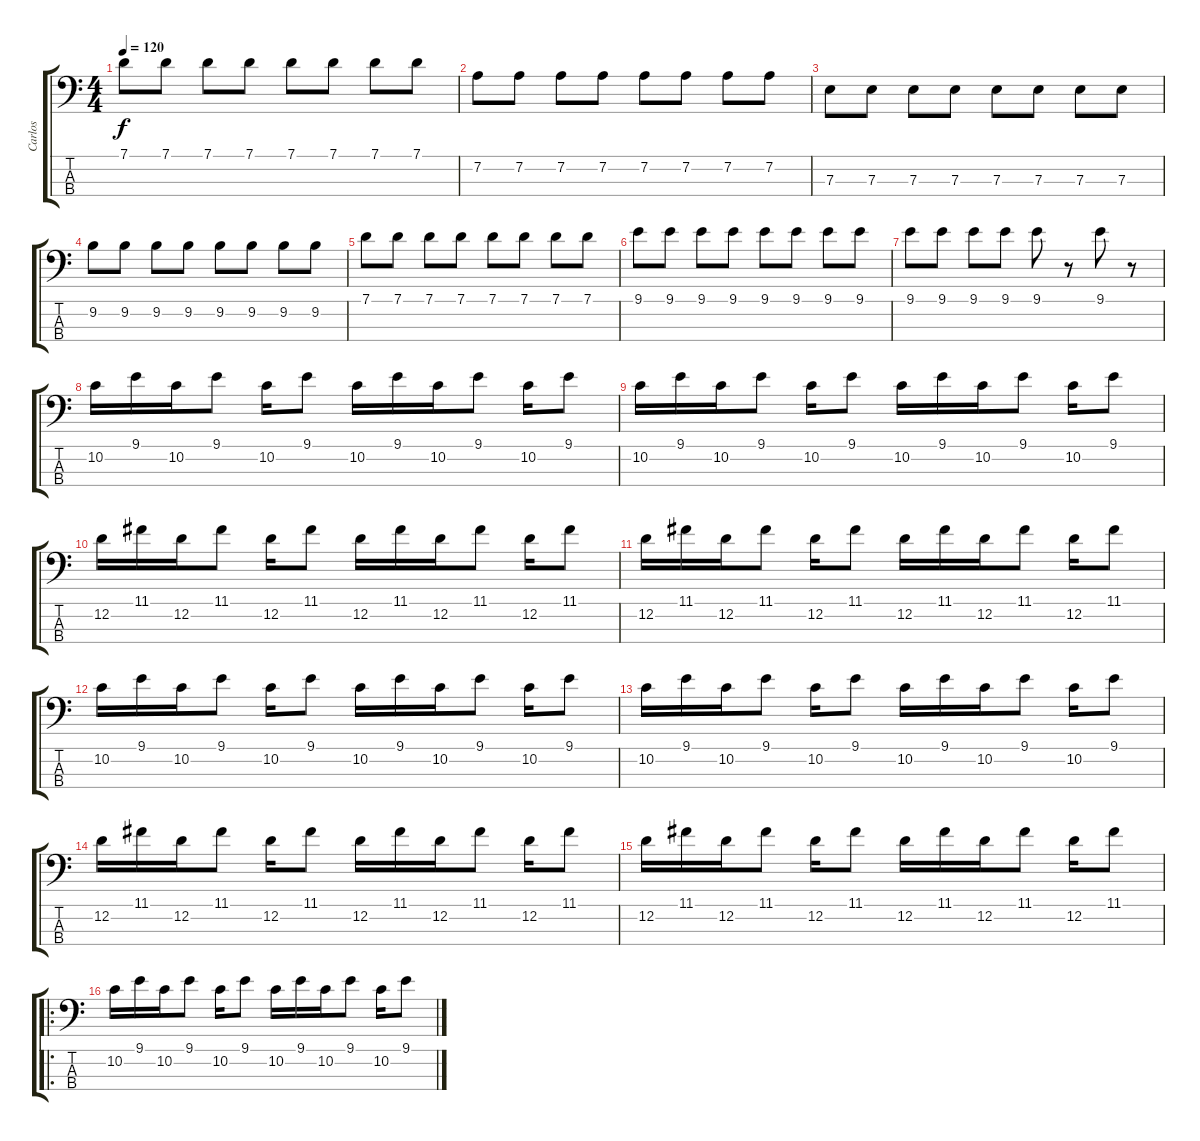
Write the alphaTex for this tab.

\track ("Carlos" "Carlos") {instrument electricbassfinger}
\staff {score tabs}
\tuning (G2 D2 A1 E1) {hide}
\ts (4 4)
\tempo 120
\clef f4
\ks c
7.1.8{dy f} 7.1.8 7.1.8 7.1.8 7.1.8 7.1.8 7.1.8 7.1.8 |
7.2.8 7.2.8 7.2.8 7.2.8 7.2.8 7.2.8 7.2.8 7.2.8 |
7.3.8 7.3.8 7.3.8 7.3.8 7.3.8 7.3.8 7.3.8 7.3.8 |
9.2.8 9.2.8 9.2.8 9.2.8 9.2.8 9.2.8 9.2.8 9.2.8 |
7.1.8 7.1.8 7.1.8 7.1.8 7.1.8 7.1.8 7.1.8 7.1.8 |
9.1.8 9.1.8 9.1.8 9.1.8 9.1.8 9.1.8 9.1.8 9.1.8 |
9.1.8 9.1.8 9.1.8 9.1.8 9.1.8 r.8 9.1.8 r.8 |
10.2.16 9.1.16 10.2.16 9.1.8 10.2.16 9.1.8 10.2.16 9.1.16 10.2.16 9.1.8 10.2.16 9.1.8 |
10.2.16 9.1.16 10.2.16 9.1.8 10.2.16 9.1.8 10.2.16 9.1.16 10.2.16 9.1.8 10.2.16 9.1.8 |
12.2.16 11.1.16 12.2.16 11.1.8 12.2.16 11.1.8 12.2.16 11.1.16 12.2.16 11.1.8 12.2.16 11.1.8 |
12.2.16 11.1.16 12.2.16 11.1.8 12.2.16 11.1.8 12.2.16 11.1.16 12.2.16 11.1.8 12.2.16 11.1.8 |
10.2.16 9.1.16 10.2.16 9.1.8 10.2.16 9.1.8 10.2.16 9.1.16 10.2.16 9.1.8 10.2.16 9.1.8 |
10.2.16 9.1.16 10.2.16 9.1.8 10.2.16 9.1.8 10.2.16 9.1.16 10.2.16 9.1.8 10.2.16 9.1.8 |
12.2.16 11.1.16 12.2.16 11.1.8 12.2.16 11.1.8 12.2.16 11.1.16 12.2.16 11.1.8 12.2.16 11.1.8 |
12.2.16 11.1.16 12.2.16 11.1.8 12.2.16 11.1.8 12.2.16 11.1.16 12.2.16 11.1.8 12.2.16 11.1.8 |
\ro
10.2.16 9.1.16 10.2.16 9.1.8 10.2.16 9.1.8 10.2.16 9.1.16 10.2.16 9.1.8 10.2.16 9.1.8
